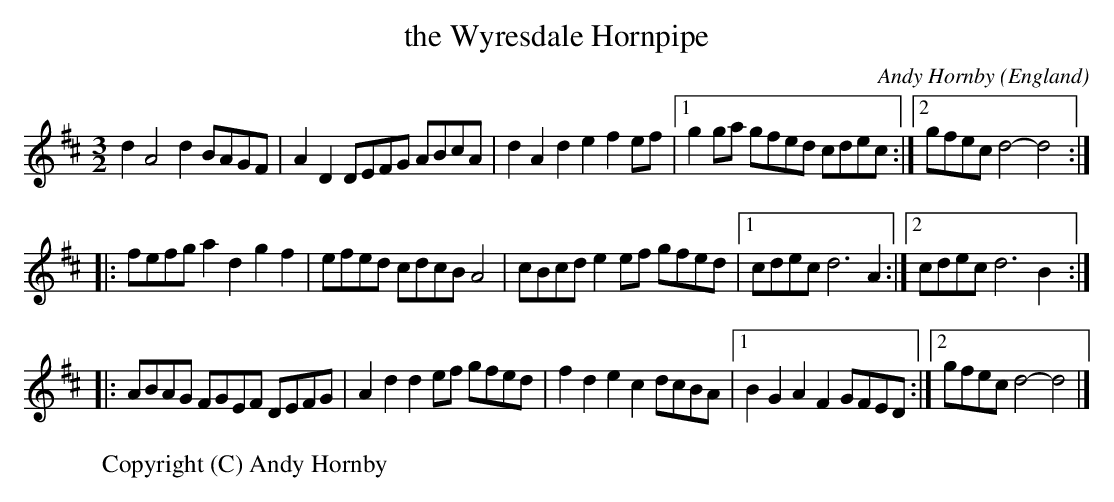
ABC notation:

X:1
T:the Wyresdale Hornpipe
O:England
M:3/2
C:Andy Hornby
K:D
d2 A4 d2 BAGF | A2D2 DEFG ABcA | \
d2A2d2 e2f2ef \
|1 g2ga gfed cdec :|2 gfec d4-d4 :|
|: fefg a2d2 g2f2 | efed cdcB A4 | \
cBcd e2ef gfed \
|1 cdec d6 A2 :|2 cdec d6 B2 :|
|: ABAG FGEF DEFG | A2d2 d2ef gfed | \
f2d2e2c2 dcBA \
|1 B2G2A2F2 GFED :|2 gfec d4-d4 |]
W:Copyright (C) Andy Hornby
